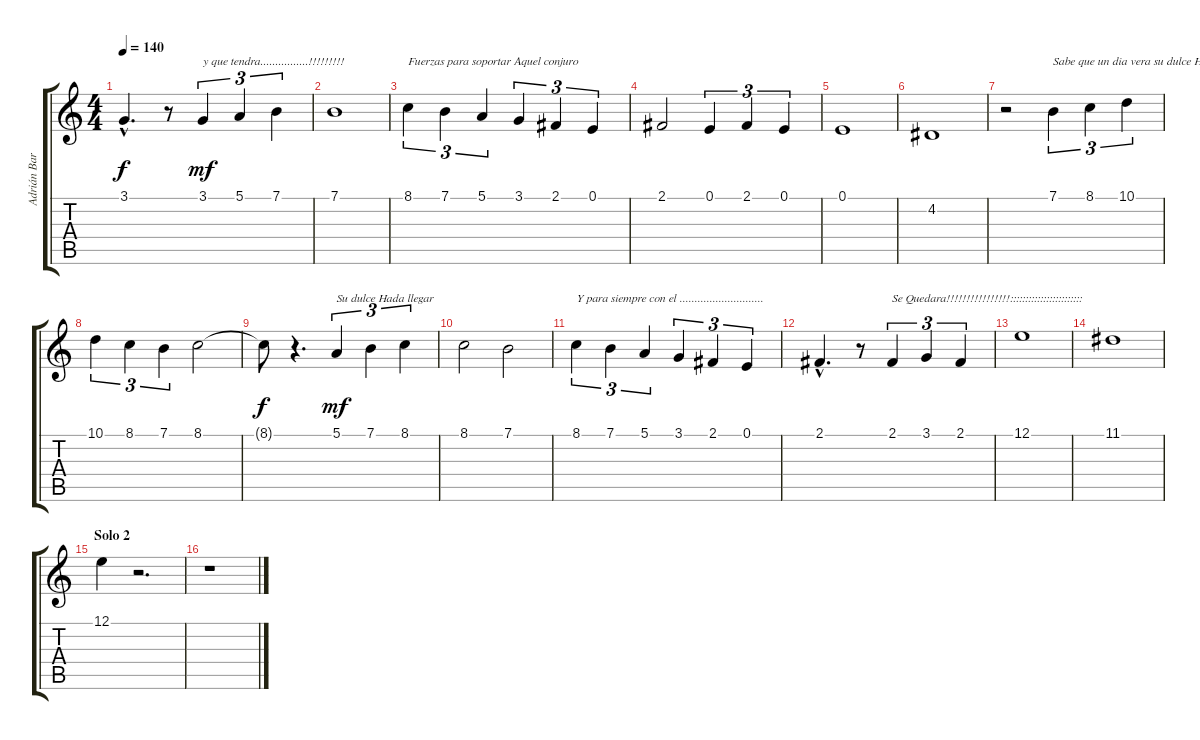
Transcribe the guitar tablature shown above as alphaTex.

\track ("Adrián Barilari" "Adrián Bar") {instrument synthvoice}
\staff {score tabs}
\tuning (E4 B3 G3 D3 A2 E2) {hide}
\ts (4 4)
\tempo 140
\clef g2
\ks c
3.1{hac t}.4{d dy f} r.8 3.1.4{tu (3 2) txt "y que tendra................!!!!!!!!!" dy mf} 5.1.4{tu (3 2)} 7.1.4{tu (3 2)} |
7.1.1 |
8.1.4{tu (3 2) txt "Fuerzas para soportar Aquel conjuro"} 7.1.4{tu (3 2)} 5.1.4{tu (3 2)} 3.1.4{tu (3 2)} 2.1.4{tu (3 2)} 0.1.4{tu (3 2)} |
2.1.2 0.1.4{tu (3 2)} 2.1.4{tu (3 2)} 0.1.4{tu (3 2)} |
0.1.1 |
4.2.1 |
r.2 7.1.4{tu (3 2) txt "Sabe que un dia vera su dulce Hada llegar"} 8.1.4{tu (3 2)} 10.1.4{tu (3 2)} |
10.1.4{tu (3 2)} 8.1.4{tu (3 2)} 7.1.4{tu (3 2)} 8.1.2 |
8.1{t}.8{dy f} r.4{d} 5.1.4{tu (3 2) txt "Su dulce Hada llegar" dy mf} 7.1.4{tu (3 2)} 8.1.4{tu (3 2)} |
8.1.2 7.1.2 |
8.1.4{tu (3 2) txt "Y para siempre con el ............................"} 7.1.4{tu (3 2)} 5.1.4{tu (3 2)} 3.1.4{tu (3 2)} 2.1.4{tu (3 2)} 0.1.4{tu (3 2)} |
2.1{hac}.4{d} r.8 2.1.4{tu (3 2) txt "Se Quedara!!!!!!!!!!!!!!!!::::::::::::::::::::::::"} 3.1.4{tu (3 2)} 2.1.4{tu (3 2)} |
12.1.1 |
11.1.1 |
\section ("" "Solo 2")
12.1.4 r.2{d} |
r.1
